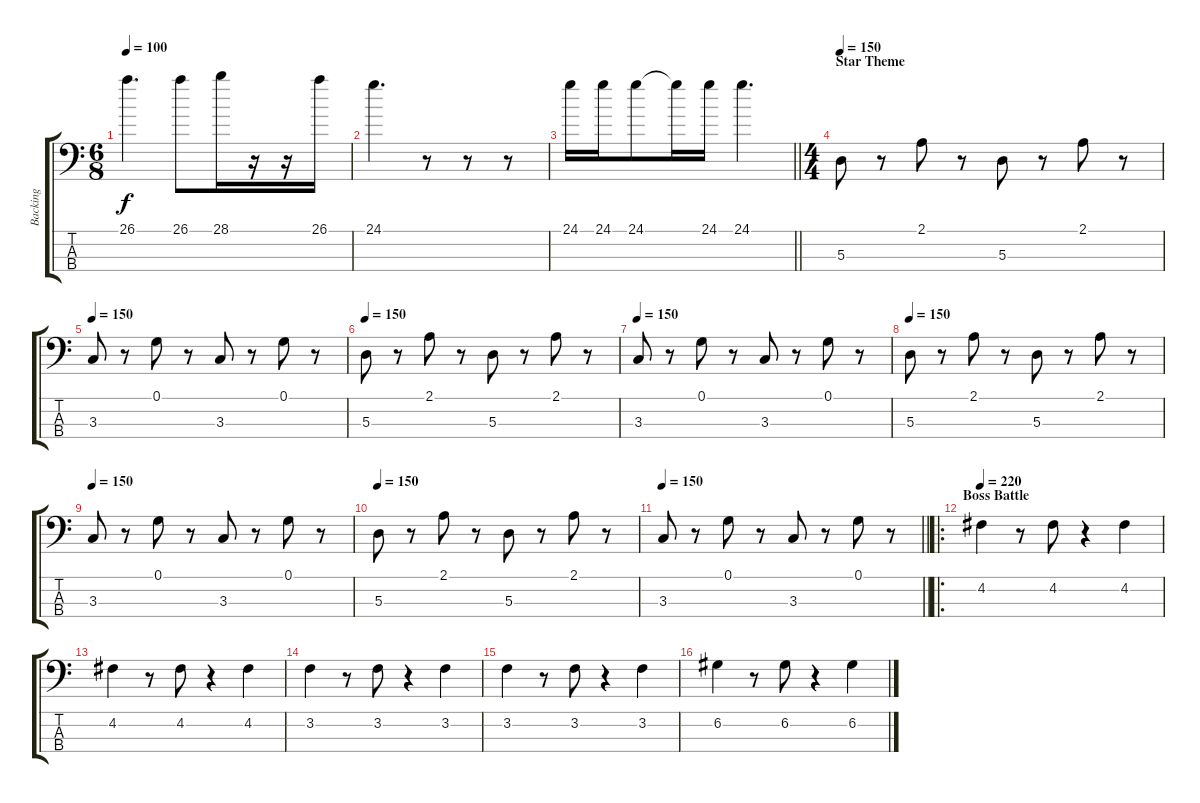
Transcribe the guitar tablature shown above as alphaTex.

\track ("Backing" "Backing") {instrument electricbassfinger}
\staff {score tabs}
\tuning (G2 D2 A1 E1) {hide}
\ts (6 8)
\tempo 100
\clef f4
\ks c
26.1.4{d dy f} 26.1.8 28.1.16 r.16 r.16 26.1.16 |
24.1.4{d} r.8 r.8 r.8 |
\barLineRight lightlight
24.1.16 24.1.16 24.1.8 24.1{t}.16 24.1.16 24.1.4{d} |
\ts (4 4)
\section ("" "Star Theme")
\tempo 150
5.3.8 r.8 2.1.8 r.8 5.3.8 r.8 2.1.8 r.8 |
\tempo 150
3.3.8 r.8 0.1.8 r.8 3.3.8 r.8 0.1.8 r.8 |
\tempo 150
5.3.8 r.8 2.1.8 r.8 5.3.8 r.8 2.1.8 r.8 |
\tempo 150
3.3.8 r.8 0.1.8 r.8 3.3.8 r.8 0.1.8 r.8 |
\tempo 150
5.3.8 r.8 2.1.8 r.8 5.3.8 r.8 2.1.8 r.8 |
\tempo 150
3.3.8 r.8 0.1.8 r.8 3.3.8 r.8 0.1.8 r.8 |
\tempo 150
5.3.8 r.8 2.1.8 r.8 5.3.8 r.8 2.1.8 r.8 |
\tempo 150
\barLineRight lightlight
3.3.8 r.8 0.1.8 r.8 3.3.8 r.8 0.1.8 r.8 |
\ro
\section ("" "Boss Battle")
\tempo 220
4.2.4 r.8 4.2.8 r.4 4.2.4 |
4.2.4 r.8 4.2.8 r.4 4.2.4 |
3.2.4 r.8 3.2.8 r.4 3.2.4 |
3.2.4 r.8 3.2.8 r.4 3.2.4 |
6.2.4 r.8 6.2.8 r.4 6.2.4
